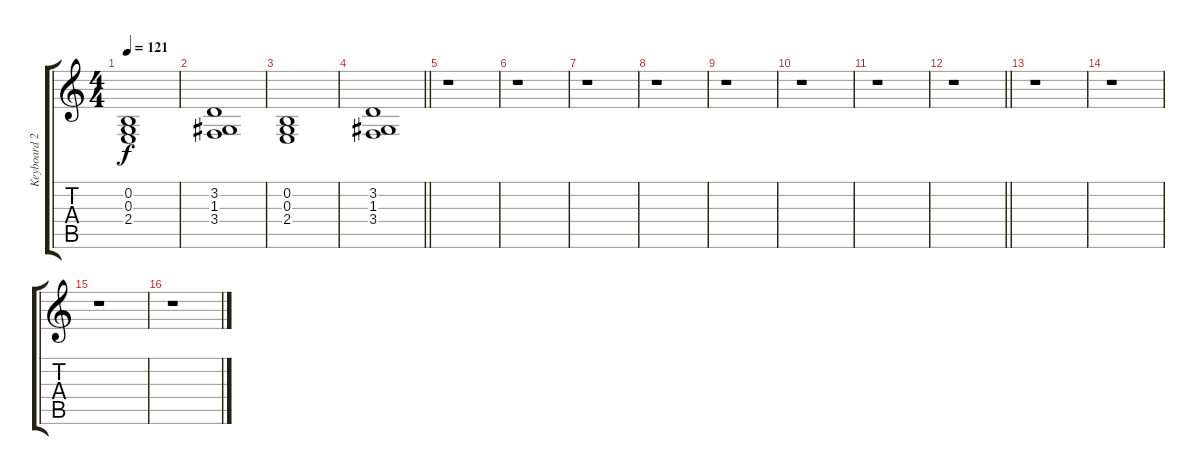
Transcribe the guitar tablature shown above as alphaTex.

\track ("Keyboard 2" "Keyboard 2") {instrument synthstrings1}
\staff {score tabs}
\tuning (E4 B3 G3 D3 A2 E2) {hide}
\ts (4 4)
\tempo 121
\clef g2
\ks c
(0.2 0.3 2.4).1{dy f} |
(3.2 1.3 3.4).1 |
(0.2 0.3 2.4).1 |
\barLineRight lightlight
(3.2 1.3 3.4).1 |
r.1 |
r.1 |
r.1 |
r.1 |
r.1 |
r.1 |
r.1 |
\barLineRight lightlight
r.1 |
r.1 |
r.1 |
r.1 |
r.1
